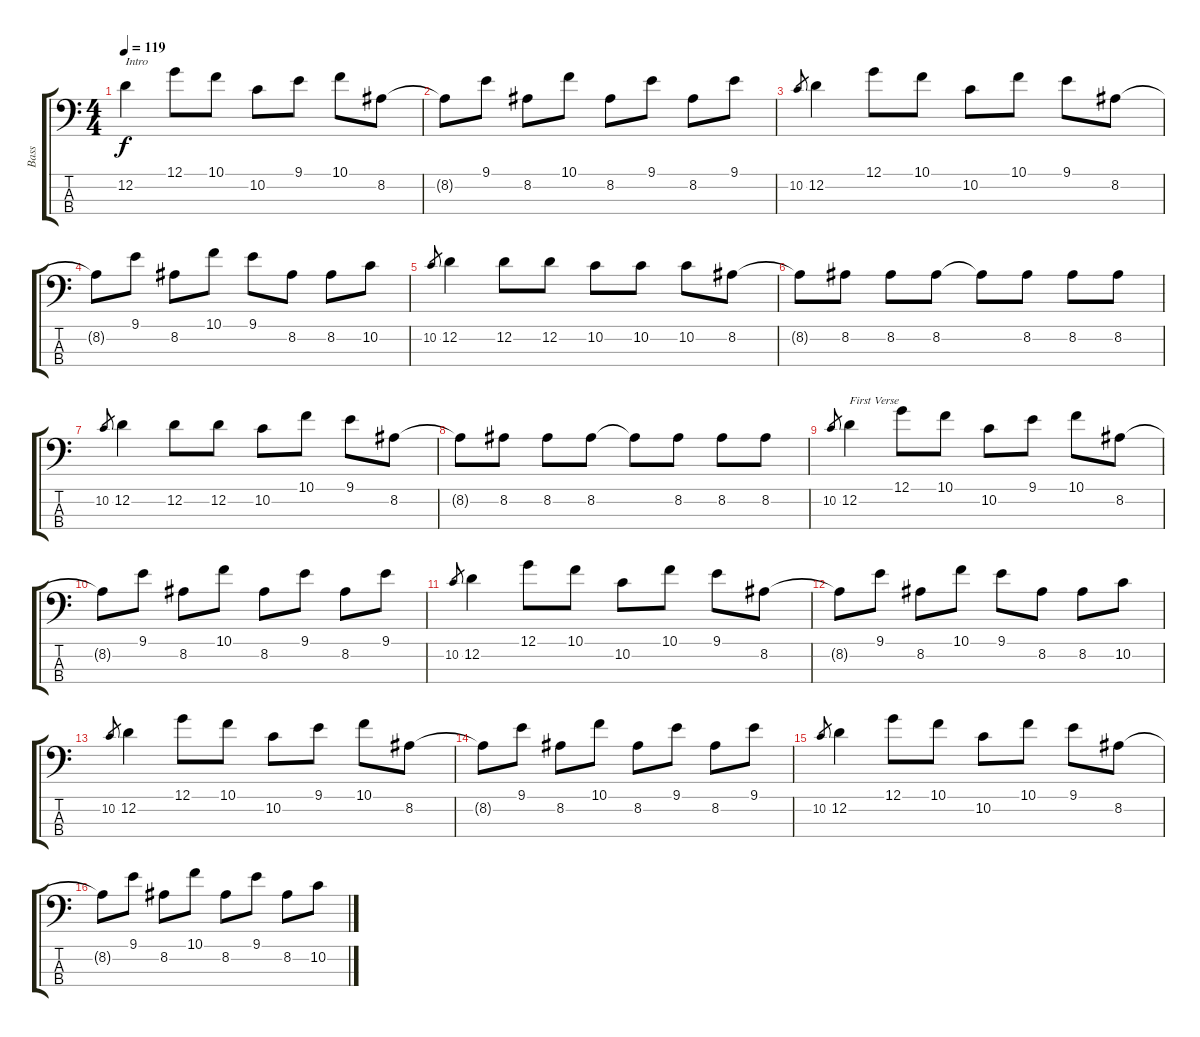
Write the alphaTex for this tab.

\track ("Bass" "Bass") {instrument electricbassfinger}
\staff {score tabs}
\tuning (G2 D2 A1 E1) {hide}
\ts (4 4)
\tempo 119
\clef f4
\ks c
12.2.4{txt "Intro" dy f instrument electricbassfinger} 12.1.8 10.1.8 10.2.8 9.1.8 10.1.8 8.2.8 |
8.2{t}.8 9.1.8 8.2.8 10.1.8 8.2.8 9.1.8 8.2.8 9.1.8 |
10.2.8{gr} 12.2.4 12.1.8 10.1.8 10.2.8 10.1.8 9.1.8 8.2.8 |
8.2{t}.8 9.1.8 8.2.8 10.1.8 9.1.8 8.2.8 8.2.8 10.2.8 |
10.2.8{gr} 12.2.4 12.2.8 12.2.8 10.2.8 10.2.8 10.2.8 8.2.8 |
8.2{t}.8 8.2.8 8.2.8 8.2.8 8.2{t}.8 8.2.8 8.2.8 8.2.8 |
10.2.8{gr} 12.2.4 12.2.8 12.2.8 10.2.8 10.1.8 9.1.8 8.2.8 |
8.2{t}.8 8.2.8 8.2.8 8.2.8 8.2{t}.8 8.2.8 8.2.8 8.2.8 |
10.2.8{gr} 12.2.4{txt "First Verse"} 12.1.8 10.1.8 10.2.8 9.1.8 10.1.8 8.2.8 |
8.2{t}.8 9.1.8 8.2.8 10.1.8 8.2.8 9.1.8 8.2.8 9.1.8 |
10.2.8{gr} 12.2.4 12.1.8 10.1.8 10.2.8 10.1.8 9.1.8 8.2.8 |
8.2{t}.8 9.1.8 8.2.8 10.1.8 9.1.8 8.2.8 8.2.8 10.2.8 |
10.2.8{gr} 12.2.4 12.1.8 10.1.8 10.2.8 9.1.8 10.1.8 8.2.8 |
8.2{t}.8 9.1.8 8.2.8 10.1.8 8.2.8 9.1.8 8.2.8 9.1.8 |
10.2.8{gr} 12.2.4 12.1.8 10.1.8 10.2.8 10.1.8 9.1.8 8.2.8 |
8.2{t}.8 9.1.8 8.2.8 10.1.8 8.2.8 9.1.8 8.2.8 10.2.8
